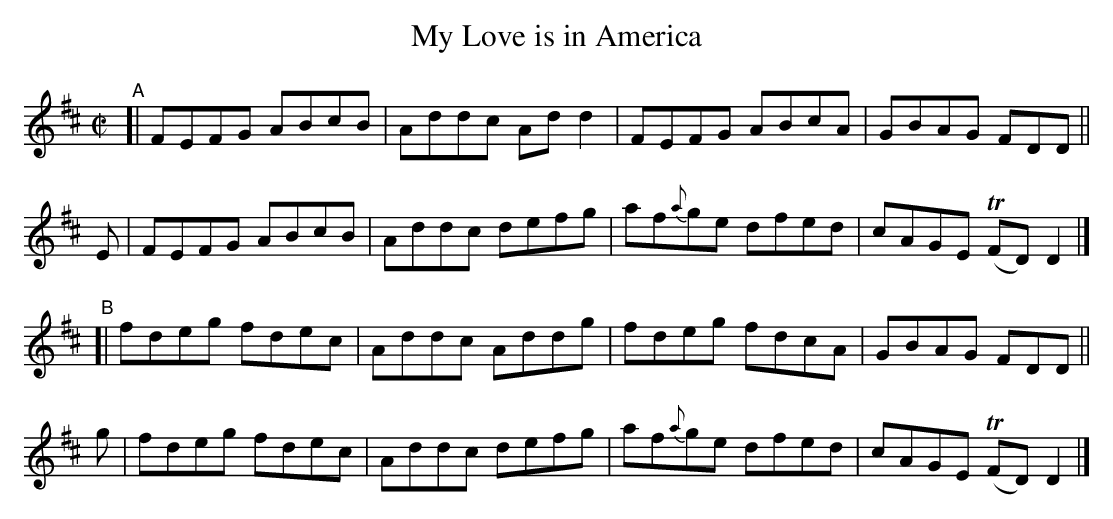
X:1
T: My Love is in America
M: C|
L: 1/8
K: D
"^A"[| FEFG ABcB | Addc Add2 | FEFG ABcA | GBAG FDD ||
   E | FEFG ABcB | Addc defg | af{a}ge dfed | cAGE (TFD)D2 |]
"^B"[| fdeg fdec | Addc Addg | fdeg fdcA | GBAG  FDD ||
   g | fdeg fdec | Addc defg | af{a}ge dfed | cAGE (TFD)D2 |]
